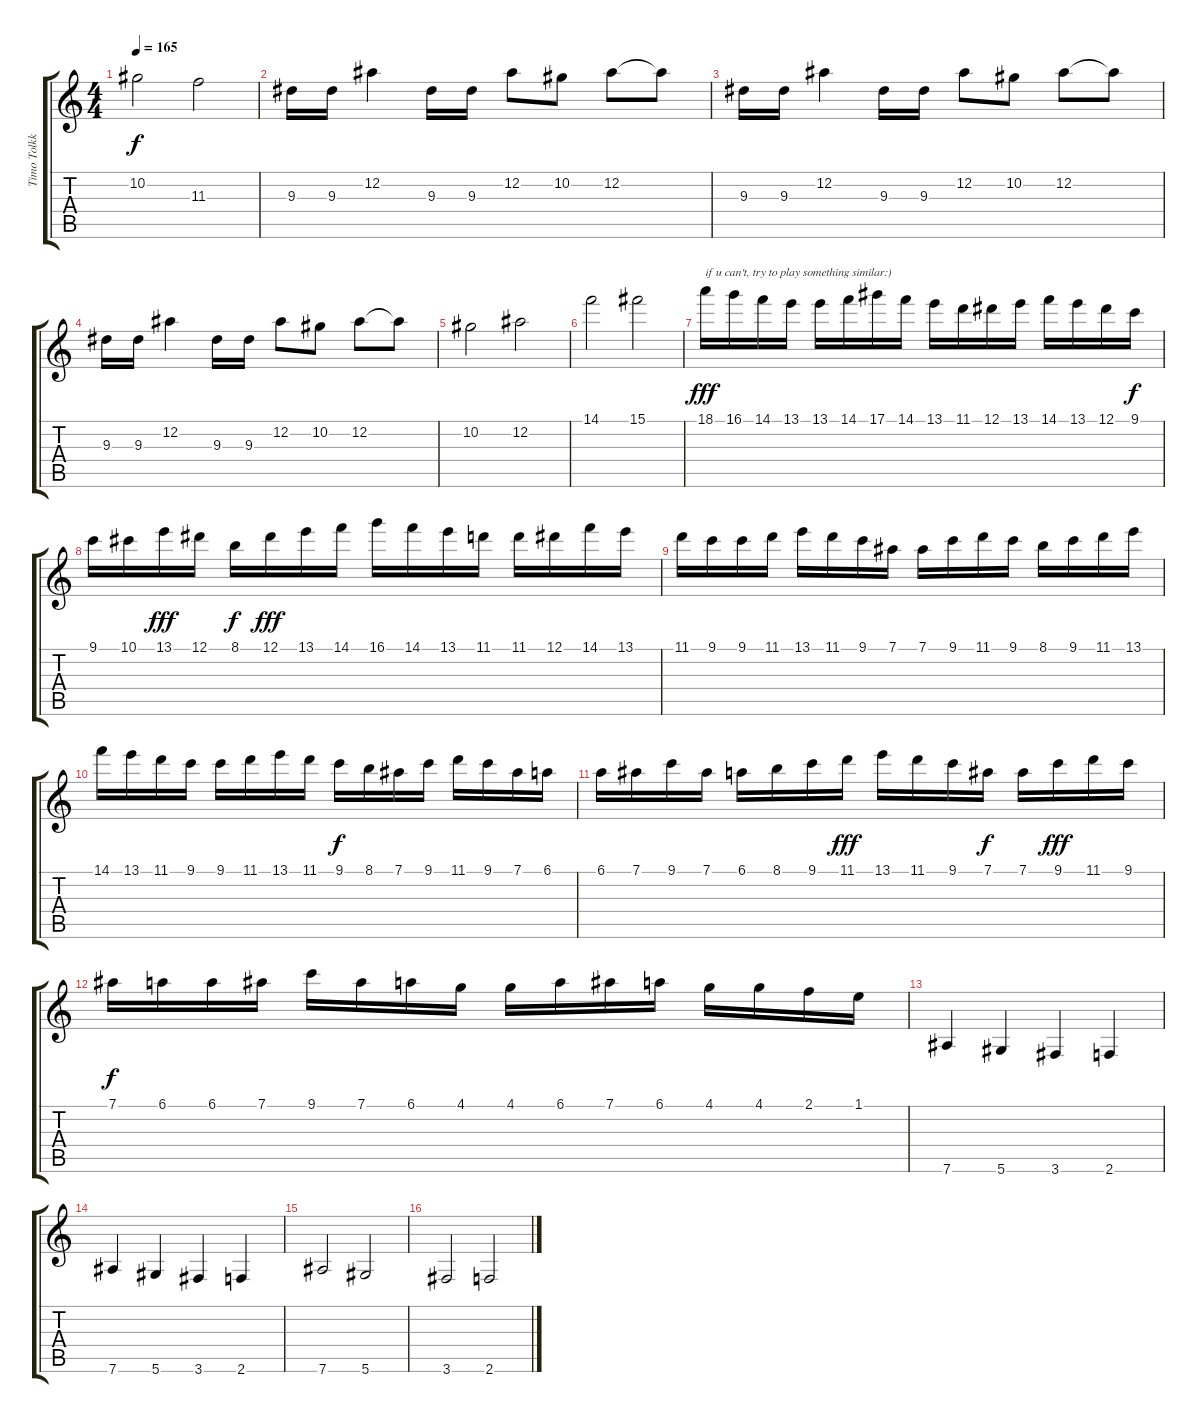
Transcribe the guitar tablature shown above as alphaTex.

\track ("Timo Tolkki" "Timo Tolkk") {instrument distortionguitar}
\staff {score tabs}
\tuning (Eb4 Bb3 Gb3 Db3 Ab2 Eb2) {hide}
\ts (4 4)
\tempo 165
\clef g2
\ks c
10.2.2{dy f} 11.3.2 |
9.3.16 9.3.16 12.2.4 9.3.16 9.3.16 12.2.8 10.2.8 12.2.8 12.2{t}.8 |
9.3.16 9.3.16 12.2.4 9.3.16 9.3.16 12.2.8 10.2.8 12.2.8 12.2{t}.8 |
9.3.16 9.3.16 12.2.4 9.3.16 9.3.16 12.2.8 10.2.8 12.2.8 12.2{t}.8 |
10.2.2 12.2.2 |
14.1.2 15.1.2 |
18.1.16{txt "if u can't, try to play something similar:)" dy fff} 16.1.16 14.1.16 13.1.16 13.1.16 14.1.16 17.1.16 14.1.16 13.1.16 11.1.16 12.1.16 13.1.16 14.1.16 13.1.16 12.1.16 9.1.16{dy f} |
9.1.16 10.1.16 13.1.16{dy fff} 12.1.16 8.1.16{dy f} 12.1.16{dy fff} 13.1.16 14.1.16 16.1.16 14.1.16 13.1.16 11.1.16 11.1.16 12.1.16 14.1.16 13.1.16 |
11.1.16 9.1.16 9.1.16 11.1.16 13.1.16 11.1.16 9.1.16 7.1.16 7.1.16 9.1.16 11.1.16 9.1.16 8.1.16 9.1.16 11.1.16 13.1.16 |
14.1.16 13.1.16 11.1.16 9.1.16 9.1.16 11.1.16 13.1.16 11.1.16 9.1.16{dy f} 8.1.16 7.1.16 9.1.16 11.1.16 9.1.16 7.1.16 6.1.16 |
6.1.16 7.1.16 9.1.16 7.1.16 6.1.16 8.1.16 9.1.16 11.1.16{dy fff} 13.1.16 11.1.16 9.1.16 7.1.16{dy f} 7.1.16 9.1.16{dy fff} 11.1.16 9.1.16 |
7.1.16{dy f} 6.1.16 6.1.16 7.1.16 9.1.16 7.1.16 6.1.16 4.1.16 4.1.16 6.1.16 7.1.16 6.1.16 4.1.16 4.1.16 2.1.16 1.1.16 |
7.6.4 5.6.4 3.6.4 2.6.4 |
7.6.4 5.6.4 3.6.4 2.6.4 |
7.6.2 5.6.2 |
3.6.2 2.6.2
